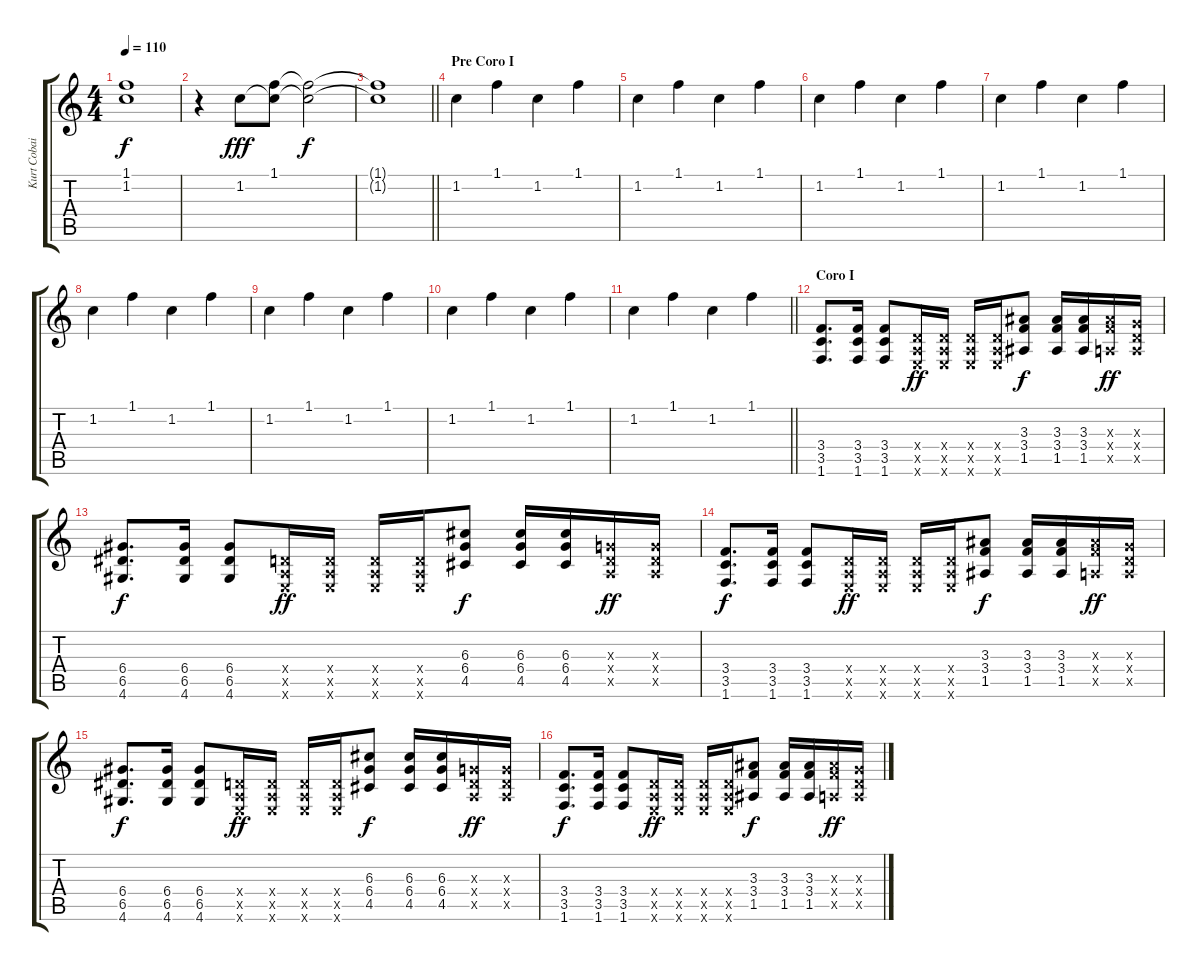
\track ("Kurt Cobain (Guitarra 1)" "Kurt Cobai") {instrument distortionguitar}
\staff {score tabs}
\tuning (E4 B3 G3 D3 A2 E2) {hide}
\ts (4 4)
\tempo 110
\clef g2
\ks c
(1.1{t} 1.2{t}).1{dy f} |
r.4 1.2.8{dy fff} (1.1 1.2{t}).8 (1.1{t} 1.2{t}).2{dy f} |
\barLineRight lightlight
(1.1{t} 1.2{t}).1 |
\section ("" "Pre Coro I")
1.2.4{volume 9} 1.1.4 1.2.4 1.1.4 |
1.2.4 1.1.4 1.2.4 1.1.4 |
1.2.4 1.1.4 1.2.4 1.1.4 |
1.2.4 1.1.4 1.2.4 1.1.4 |
1.2.4 1.1.4 1.2.4 1.1.4 |
1.2.4 1.1.4 1.2.4 1.1.4 |
1.2.4 1.1.4 1.2.4 1.1.4 |
\barLineRight lightlight
1.2.4 1.1.4 1.2.4 1.1.4 |
\section ("" "Coro I")
(3.4 3.5 1.6).8{d volume 12 instrument distortionguitar} (3.4 3.5 1.6).16 (3.4 3.5 1.6).8 (0.4{x} 0.5{x} 0.6{x}).16{dy ff} (0.4{x} 0.5{x} 0.6{x}).16 (0.4{x} 0.5{x} 0.6{x}).16 (0.4{x} 0.5{x} 0.6{x}).16 (3.3 3.4 1.5).8{dy f} (3.3 3.4 1.5).16 (3.3 3.4 1.5).16 (3.3{x} 3.4{x} 0.5{x}).16{dy ff} (0.3{x} 0.4{x} 0.5{x}).16 |
(6.4 6.5 4.6).8{d dy f} (6.4 6.5 4.6).16 (6.4 6.5 4.6).8 (0.4{x} 0.5{x} 0.6{x}).16{dy ff} (0.4{x} 0.5{x} 0.6{x}).16 (0.4{x} 0.5{x} 0.6{x}).16 (0.4{x} 0.5{x} 0.6{x}).16 (6.3 6.4 4.5).8{dy f} (6.3 6.4 4.5).16 (6.3 6.4 4.5).16 (0.3{x} 0.4{x} 0.5{x}).16{dy ff} (0.3{x} 0.4{x} 0.5{x}).16 |
(3.4 3.5 1.6).8{d dy f volume 12 instrument distortionguitar} (3.4 3.5 1.6).16 (3.4 3.5 1.6).8 (0.4{x} 0.5{x} 0.6{x}).16{dy ff} (0.4{x} 0.5{x} 0.6{x}).16 (0.4{x} 0.5{x} 0.6{x}).16 (0.4{x} 0.5{x} 0.6{x}).16 (3.3 3.4 1.5).8{dy f} (3.3 3.4 1.5).16 (3.3 3.4 1.5).16 (3.3{x} 3.4{x} 0.5{x}).16{dy ff} (0.3{x} 0.4{x} 0.5{x}).16 |
(6.4 6.5 4.6).8{d dy f} (6.4 6.5 4.6).16 (6.4 6.5 4.6).8 (0.4{x} 0.5{x} 0.6{x}).16{dy ff} (0.4{x} 0.5{x} 0.6{x}).16 (0.4{x} 0.5{x} 0.6{x}).16 (0.4{x} 0.5{x} 0.6{x}).16 (6.3 6.4 4.5).8{dy f} (6.3 6.4 4.5).16 (6.3 6.4 4.5).16 (0.3{x} 0.4{x} 0.5{x}).16{dy ff} (0.3{x} 0.4{x} 0.5{x}).16 |
(3.4 3.5 1.6).8{d dy f volume 12 instrument distortionguitar} (3.4 3.5 1.6).16 (3.4 3.5 1.6).8 (0.4{x} 0.5{x} 0.6{x}).16{dy ff} (0.4{x} 0.5{x} 0.6{x}).16 (0.4{x} 0.5{x} 0.6{x}).16 (0.4{x} 0.5{x} 0.6{x}).16 (3.3 3.4 1.5).8{dy f} (3.3 3.4 1.5).16 (3.3 3.4 1.5).16 (3.3{x} 3.4{x} 0.5{x}).16{dy ff} (0.3{x} 0.4{x} 0.5{x}).16
